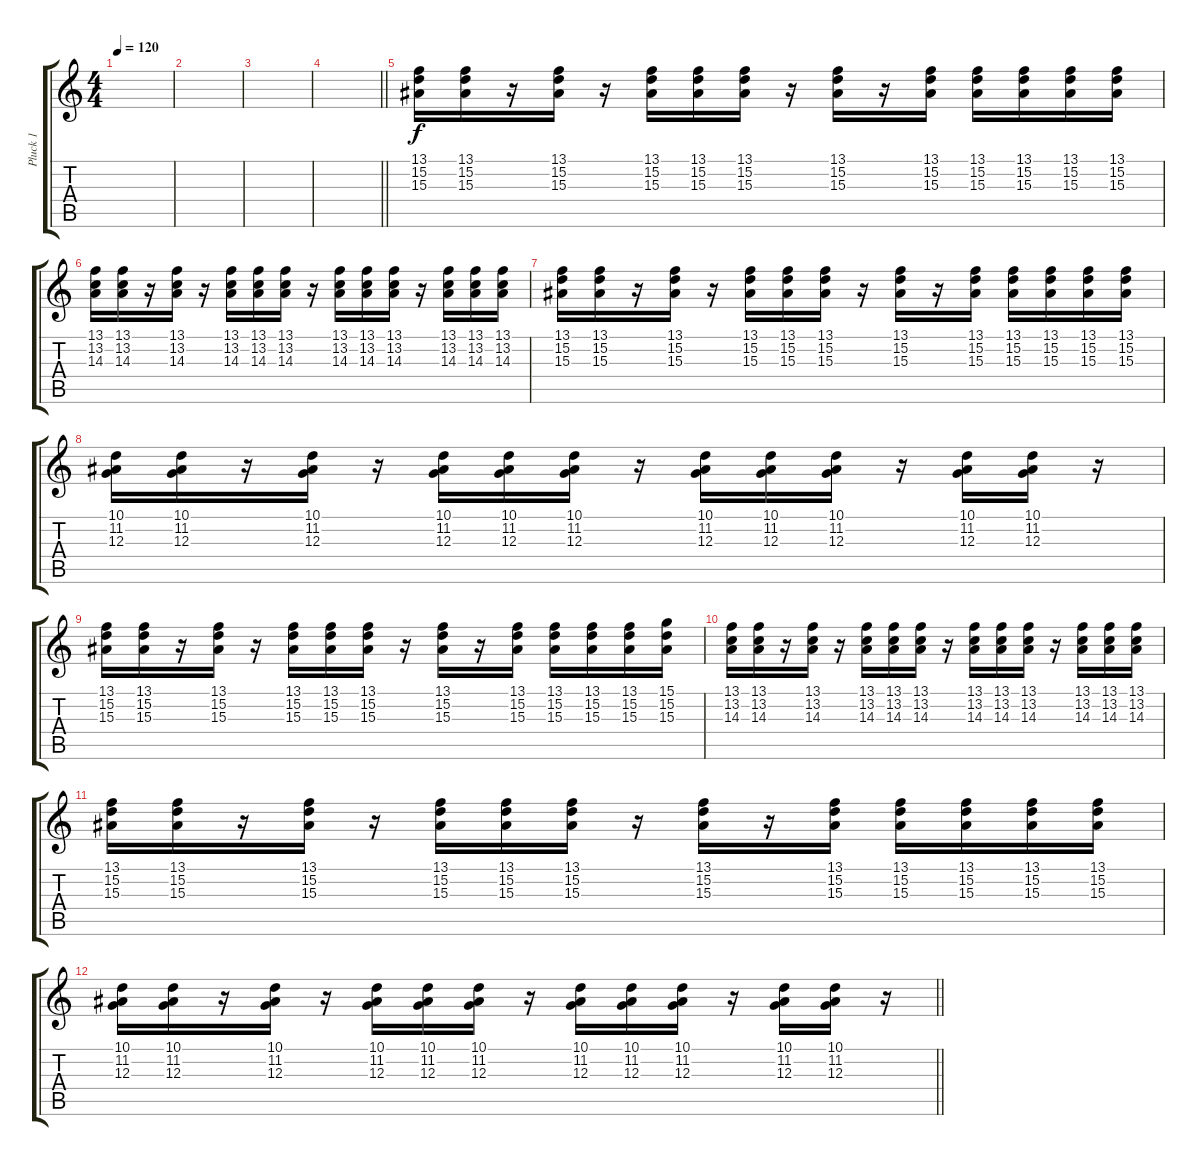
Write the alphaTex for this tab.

\track ("Pluck 1" "Pluck 1") {instrument lead8bassandlead}
\staff {score tabs}
\tuning (E4 B3 G3 D3 A2 E2) {hide}
\ts (4 4)
\tempo 120
\clef g2
\ks c
|
|
|
\barLineRight lightlight
|
(13.1 15.2 15.3).16 (13.1 15.2 15.3).16 r.16 (13.1 15.2 15.3).16 r.16 (13.1 15.2 15.3).16 (13.1 15.2 15.3).16 (13.1 15.2 15.3).16 r.16 (13.1 15.2 15.3).16 r.16 (13.1 15.2 15.3).16 (13.1 15.2 15.3).16 (13.1 15.2 15.3).16 (13.1 15.2 15.3).16 (13.1 15.2 15.3).16 |
(13.1 13.2 14.3).16 (13.1 13.2 14.3).16 r.16 (13.1 13.2 14.3).16 r.16 (13.1 13.2 14.3).16 (13.1 13.2 14.3).16 (13.1 13.2 14.3).16 r.16 (13.1 13.2 14.3).16 (13.1 13.2 14.3).16 (13.1 13.2 14.3).16 r.16 (13.1 13.2 14.3).16 (13.1 13.2 14.3).16 (13.1 13.2 14.3).16 |
(13.1 15.2 15.3).16 (13.1 15.2 15.3).16 r.16 (13.1 15.2 15.3).16 r.16 (13.1 15.2 15.3).16 (13.1 15.2 15.3).16 (13.1 15.2 15.3).16 r.16 (13.1 15.2 15.3).16 r.16 (13.1 15.2 15.3).16 (13.1 15.2 15.3).16 (13.1 15.2 15.3).16 (13.1 15.2 15.3).16 (13.1 15.2 15.3).16 |
(10.1 11.2 12.3).16 (10.1 11.2 12.3).16 r.16 (10.1 11.2 12.3).16 r.16 (10.1 11.2 12.3).16 (10.1 11.2 12.3).16 (10.1 11.2 12.3).16 r.16 (10.1 11.2 12.3).16 (10.1 11.2 12.3).16 (10.1 11.2 12.3).16 r.16 (10.1 11.2 12.3).16 (10.1 11.2 12.3).16 r.16 |
(13.1 15.2 15.3).16 (13.1 15.2 15.3).16 r.16 (13.1 15.2 15.3).16 r.16 (13.1 15.2 15.3).16 (13.1 15.2 15.3).16 (13.1 15.2 15.3).16 r.16 (13.1 15.2 15.3).16 r.16 (13.1 15.2 15.3).16 (13.1 15.2 15.3).16 (13.1 15.2 15.3).16 (13.1 15.2 15.3).16 (15.1 15.2 15.3).16 |
(13.1 13.2 14.3).16 (13.1 13.2 14.3).16 r.16 (13.1 13.2 14.3).16 r.16 (13.1 13.2 14.3).16 (13.1 13.2 14.3).16 (13.1 13.2 14.3).16 r.16 (13.1 13.2 14.3).16 (13.1 13.2 14.3).16 (13.1 13.2 14.3).16 r.16 (13.1 13.2 14.3).16 (13.1 13.2 14.3).16 (13.1 13.2 14.3).16 |
(13.1 15.2 15.3).16 (13.1 15.2 15.3).16 r.16 (13.1 15.2 15.3).16 r.16 (13.1 15.2 15.3).16 (13.1 15.2 15.3).16 (13.1 15.2 15.3).16 r.16 (13.1 15.2 15.3).16 r.16 (13.1 15.2 15.3).16 (13.1 15.2 15.3).16 (13.1 15.2 15.3).16 (13.1 15.2 15.3).16 (13.1 15.2 15.3).16 |
\barLineRight lightlight
(10.1 11.2 12.3).16 (10.1 11.2 12.3).16 r.16 (10.1 11.2 12.3).16 r.16 (10.1 11.2 12.3).16 (10.1 11.2 12.3).16 (10.1 11.2 12.3).16 r.16 (10.1 11.2 12.3).16 (10.1 11.2 12.3).16 (10.1 11.2 12.3).16 r.16 (10.1 11.2 12.3).16 (10.1 11.2 12.3).16 r.16
